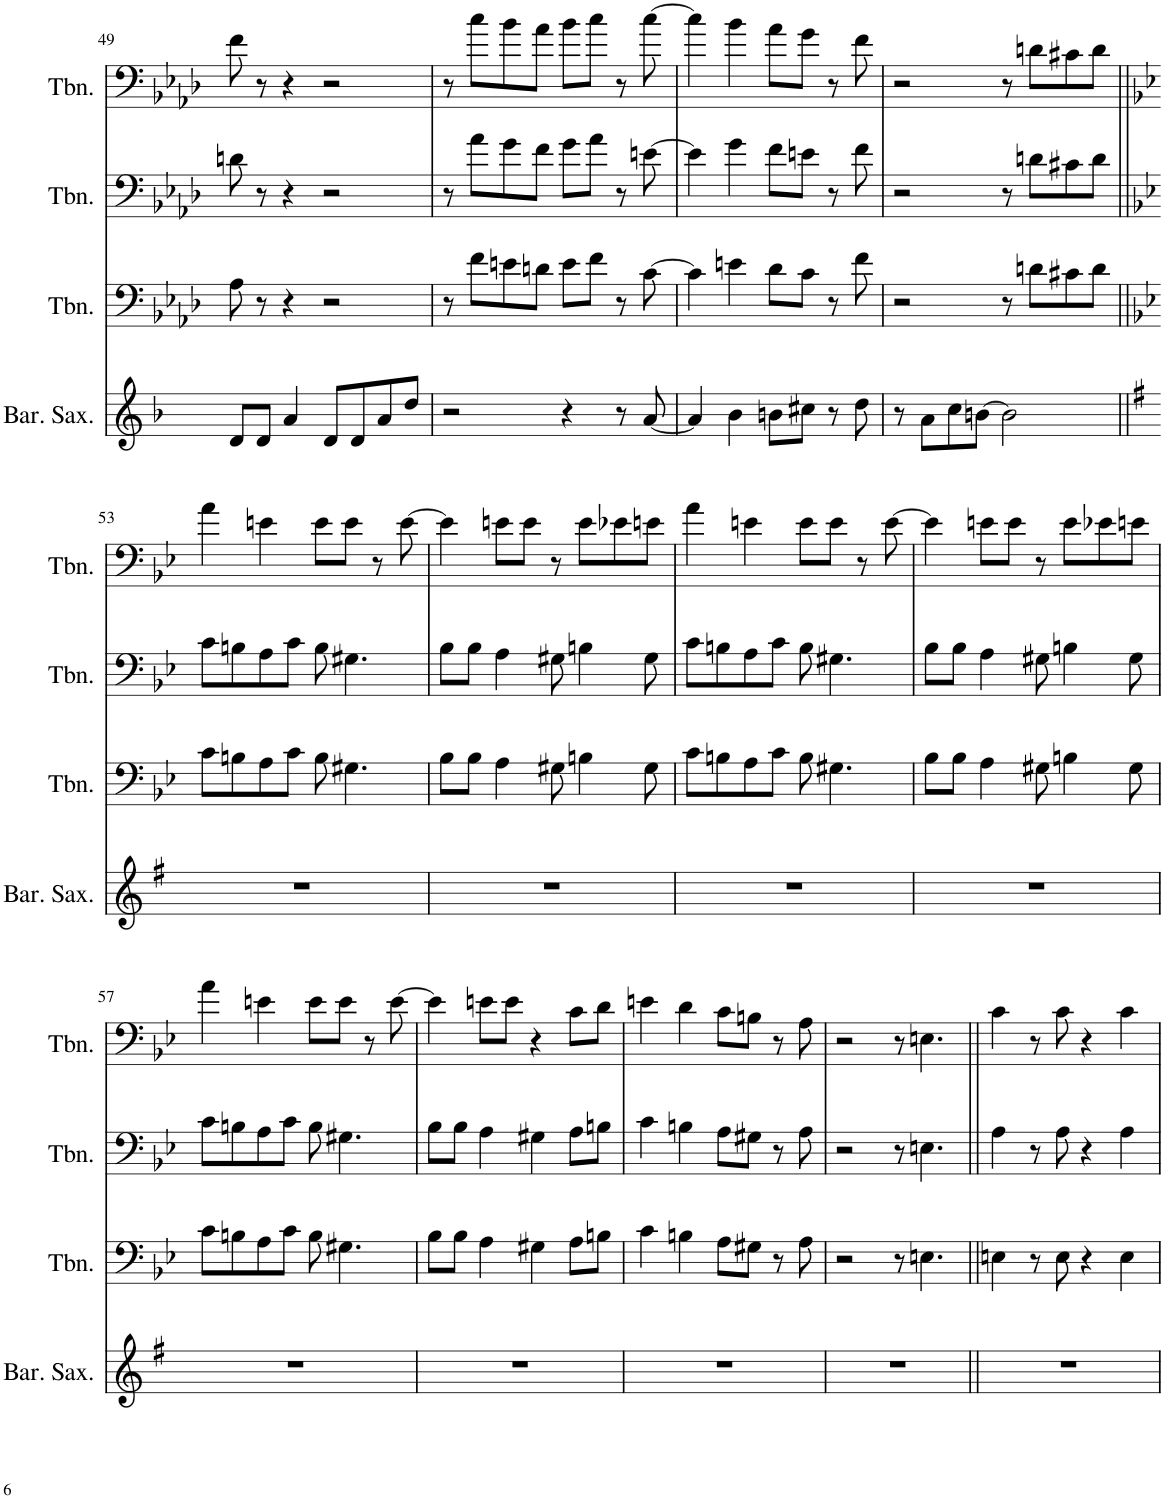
**kern	**kern	**kern	**kern
*part4	*part3	*part2	*part1
*staff4	*staff3	*staff2	*staff1
*I"Baritone Saxophone	*I"Trombone	*I"Trombone	*I"Trombone
*I'Bar. Sax.	*I'Tbn.	*I'Tbn.	*I'Tbn.
!!LO:PB:g=z
*clefG2	*clefF4	*clefF4	*clefF4
*Trd12c21	*	*	*
*k[b-]	*k[b-e-a-d-]	*k[b-e-a-d-]	*k[b-e-a-d-]
*M4/4	*M4/4	*M4/4	*M4/4
=49	=49	=49	=49
8d/L	8A-\	8dn\	8f\
8d/J	8r	8r	8r
4a/	4r	4r	4r
8d/L	2r	2r	2r
8d/	.	.	.
8a/	.	.	.
8dd/J	.	.	.
=50	=50	=50	=50
2r	8r	8r	8r
.	8f\L	8a-\L	8cc\L
.	8en\	8g\	8b-\
.	8dn\J	8f\J	8a-\J
4r	8e\L	8g\L	8b-\L
.	8f\J	8a-\J	8cc\J
8r	8r	8r	8r
[8a/	[8c\	[8en\	[8cc\
=51	=51	=51	=51
4a/]	4c\]	4e\]	4cc\]
4b-\	4en\	4g\	4b-\
8bn\L	8d-\L	8f\L	8a-\L
8cc#X\J	8c\J	8en\J	8g\J
8r	8r	8r	8r
8dd\	8f\	8f\	8f\
=52	=52	=52	=52
8r	2r	2r	2r
8a\L	.	.	.
8cc\	.	.	.
[8bn\J	.	.	.
2b\]	8r	8r	8r
.	8dn\L	8dn\L	8dn\L
.	8c#X\	8c#X\	8c#X\
.	8d\J	8d\J	8d\J
!!LO:LB:g=z
=53||	=53||	=53||	=53||
*k[f#]	*k[b-e-]	*k[b-e-]	*k[b-e-]
1r	8c\L	8c\L	4a\
.	8Bn\	8Bn\	.
.	8A\	8A\	4en\
.	8c\J	8c\J	.
.	8B\	8B\	8e\L
.	4.G#X\	4.G#X\	8e\J
.	.	.	8r
.	.	.	[8e\
=54	=54	=54	=54
1r	8B-\L	8B-\L	4e\]
.	8B-\J	8B-\J	.
.	4A\	4A\	8en\L
.	.	.	8e\J
.	8G#X\	8G#X\	8r
.	4Bn\	4Bn\	8e\L
.	.	.	8e-X\
.	8B\	8B\	8en\J
=55	=55	=55	=55
1r	8c\L	8c\L	4a\
.	8Bn\	8Bn\	.
.	8A\	8A\	4en\
.	8c\J	8c\J	.
.	8B\	8B\	8e\L
.	4.G#X\	4.G#X\	8e\J
.	.	.	8r
.	.	.	[8e\
=56	=56	=56	=56
1r	8B-\L	8B-\L	4e\]
.	8B-\J	8B-\J	.
.	4A\	4A\	8en\L
.	.	.	8e\J
.	8G#X\	8G#X\	8r
.	4Bn\	4Bn\	8e\L
.	.	.	8e-X\
.	8B\	8B\	8en\J
!!LO:LB:g=z
=57	=57	=57	=57
1r	8c\L	8c\L	4a\
.	8Bn\	8Bn\	.
.	8A\	8A\	4en\
.	8c\J	8c\J	.
.	8B\	8B\	8e\L
.	4.G#X\	4.G#X\	8e\J
.	.	.	8r
.	.	.	[8e\
=58	=58	=58	=58
1r	8B-\L	8B-\L	4e\]
.	8B-\J	8B-\J	.
.	4A\	4A\	8en\L
.	.	.	8e\J
.	4G#X\	4G#X\	4r
.	8A\L	8A\L	8c\L
.	8Bn\J	8Bn\J	8d\J
=59	=59	=59	=59
1r	4c\	4c\	4en\
.	4Bn\	4Bn\	4d\
.	8A\L	8A\L	8c\L
.	8G#X\J	8G#X\J	8Bn\J
.	8r	8r	8r
.	8A\	8A\	8A\
=60	=60	=60	=60
1r	2r	2r	2r
.	8r	8r	8r
.	4.En\	4.En\	4.En\
=61||	=61||	=61||	=61||
1r	4En\	4A\	4c\
.	8r	8r	8r
.	8E\	8A\	8c\
.	4r	4r	4r
.	4E\	4A\	4c\
=	=	=	=
*-	*-	*-	*-
